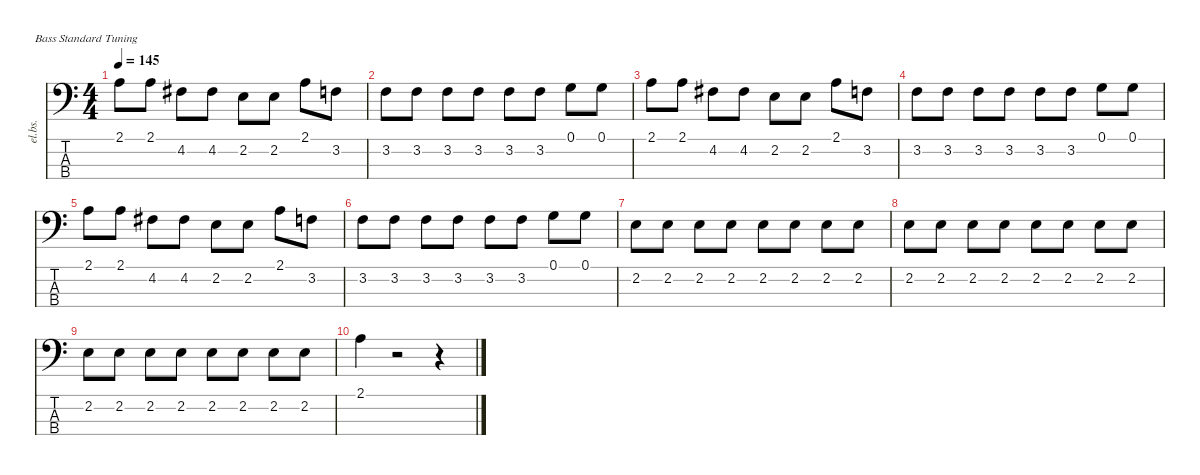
\defaultSystemsLayout 4
\hideDynamics
\bracketExtendMode nobrackets
\otherSystemsTrackNameOrientation horizontal
\track ("Bass" "el.bs.") {instrument electricbassfinger}
\staff {score tabs}
\tuning (G2 D2 A1 E1)
\ts (4 4)
\tempo 145
\clef f4
\ks c
2.1.8{dy f} 2.1.8 4.2{acc #}.8 4.2{acc #}.8 2.2.8 2.2.8 2.1.8 3.2.8 |
3.2.8 3.2.8 3.2.8 3.2.8 3.2.8 3.2.8 0.1.8 0.1.8 |
2.1.8 2.1.8 4.2{acc #}.8 4.2{acc #}.8 2.2.8 2.2.8 2.1.8 3.2.8 |
3.2.8 3.2.8 3.2.8 3.2.8 3.2.8 3.2.8 0.1.8 0.1.8 |
2.1.8 2.1.8 4.2{acc #}.8 4.2{acc #}.8 2.2.8 2.2.8 2.1.8 3.2.8 |
3.2.8 3.2.8 3.2.8 3.2.8 3.2.8 3.2.8 0.1.8 0.1.8 |
2.2.8 2.2.8 2.2.8 2.2.8 2.2.8 2.2.8 2.2.8 2.2.8 |
2.2.8 2.2.8 2.2.8 2.2.8 2.2.8 2.2.8 2.2.8 2.2.8 |
2.2.8 2.2.8 2.2.8 2.2.8 2.2.8 2.2.8 2.2.8 2.2.8 |
2.1.4{dy fff} r.2 r.4
